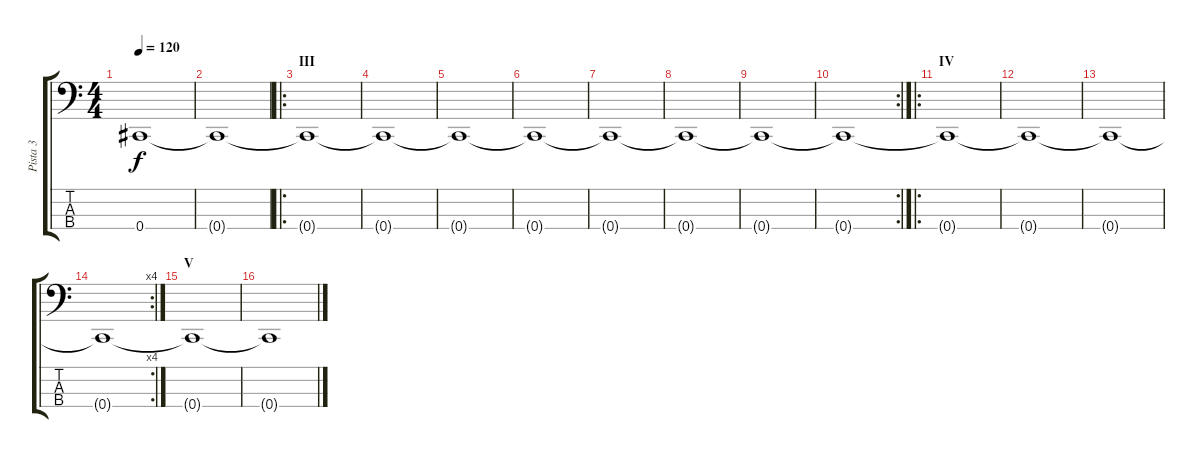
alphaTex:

\track ("Pista 3" "Pista 3") {instrument electricbasspick}
\staff {score tabs}
\tuning (Gb2 Db2 Ab1 Db1) {hide}
\ts (4 4)
\tempo 120
\clef f4
\ks c
0.4{t}.1{dy f} |
0.4{t}.1 |
\ro
\section ("" "III")
0.4{t}.1 |
0.4{t}.1 |
0.4{t}.1 |
0.4{t}.1 |
0.4{t}.1 |
0.4{t}.1 |
0.4{t}.1 |
\rc 2
0.4{t}.1 |
\ro
\section ("" "IV")
0.4{t}.1 |
0.4{t}.1 |
0.4{t}.1 |
\rc 4
0.4{t}.1 |
\section ("" "V")
0.4{t}.1 |
0.4{t}.1
